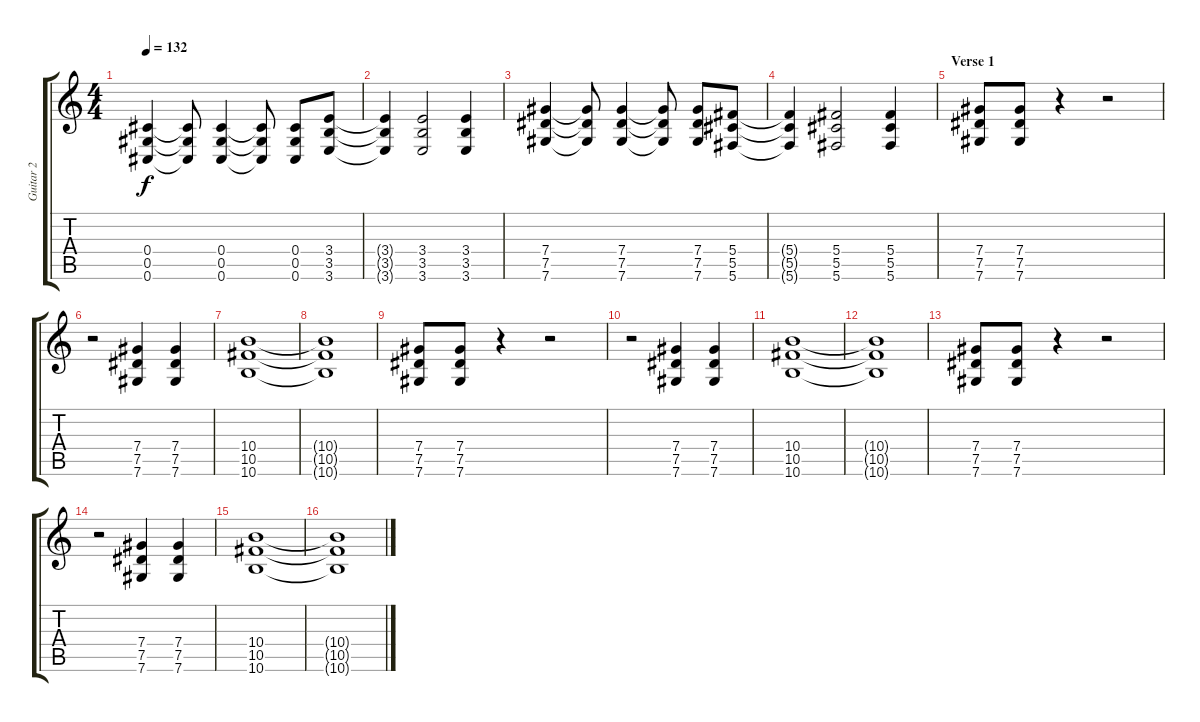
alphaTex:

\track ("Guitar 2" "Guitar 2") {instrument distortionguitar}
\staff {score tabs}
\tuning (Eb4 Bb3 Gb3 Db3 Ab2 Db2) {hide}
\ts (4 4)
\tempo 132
\clef g2
\ks c
(0.4 0.5 0.6).4{dy f} (0.4{t} 0.5{t} 0.6{t}).8 (0.4 0.5 0.6).4 (0.4{t} 0.5{t} 0.6{t}).8 (0.4 0.5 0.6).8 (3.4 3.5 3.6).8 |
(3.4{t} 3.5{t} 3.6{t}).4 (3.4 3.5 3.6).2 (3.4 3.5 3.6).4 |
(7.4 7.5 7.6).4 (7.4{t} 7.5{t} 7.6{t}).8 (7.4 7.5 7.6).4 (7.4{t} 7.5{t} 7.6{t}).8 (7.4 7.5 7.6).8 (5.4 5.5 5.6).8 |
(5.4{t} 5.5{t} 5.6{t}).4 (5.4 5.5 5.6).2 (5.4 5.5 5.6).4 |
\section ("" "Verse 1")
(7.4 7.5 7.6).8 (7.4 7.5 7.6).8 r.4 r.2 |
r.2 (7.4 7.5 7.6).4 (7.4 7.5 7.6).4 |
(10.4 10.5 10.6).1 |
(10.4{t} 10.5{t} 10.6{t}).1 |
(7.4 7.5 7.6).8 (7.4 7.5 7.6).8 r.4 r.2 |
r.2 (7.4 7.5 7.6).4 (7.4 7.5 7.6).4 |
(10.4 10.5 10.6).1 |
(10.4{t} 10.5{t} 10.6{t}).1 |
(7.4 7.5 7.6).8 (7.4 7.5 7.6).8 r.4 r.2 |
r.2 (7.4 7.5 7.6).4 (7.4 7.5 7.6).4 |
(10.4 10.5 10.6).1 |
(10.4{t} 10.5{t} 10.6{t}).1
